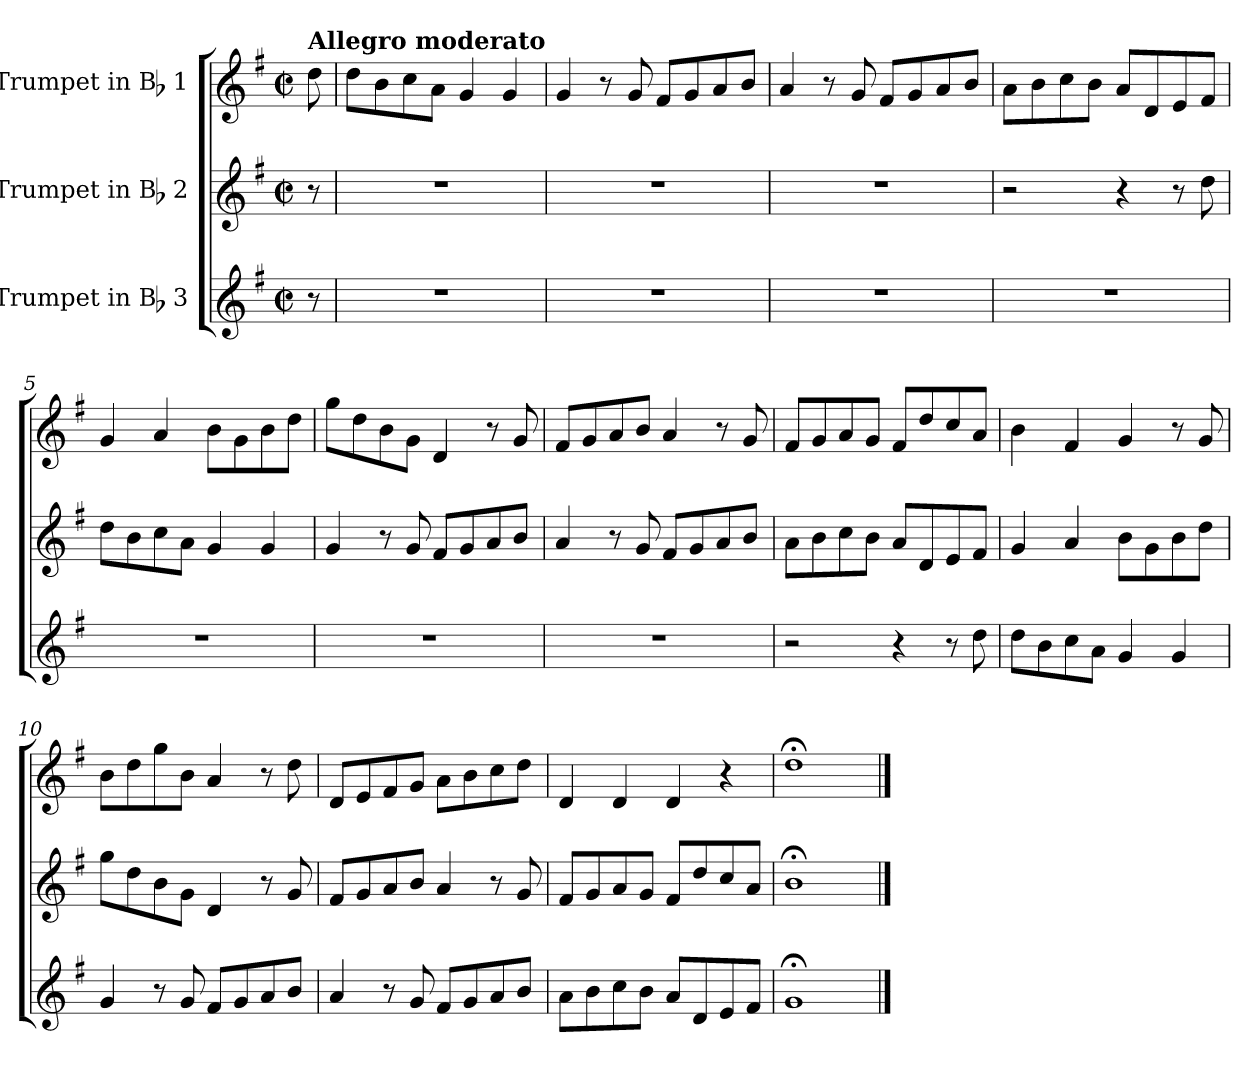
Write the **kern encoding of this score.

**kern	**kern	**kern
*part3	*part2	*part1
*staff3	*staff2	*staff1
*I"Trumpet in Bb 3	*I"Trumpet in Bb 2	*I"Trumpet in Bb 1
*clefG2	*clefG2	*clefG2
*ITrd1c2	*ITrd1c2	*ITrd1c2
*k[b-]	*k[b-]	*k[b-]
*F:	*F:	*F:
*M2/2	*M2/2	*M2/2
*met(c|)	*met(c|)	*met(c|)
*MM160	*MM160	*MM160
=	=	=
!	!	!LO:TX:a:B:t=Allegro moderato
8r	8r	8cc\
=1	=1	=1
1r	1r	8cc\L
.	.	8a\
.	.	8b-\
.	.	8g\J
.	.	4f/
.	.	4f/
=2	=2	=2
1r	1r	4f/
.	.	8r
.	.	8f/
.	.	8e/L
.	.	8f/
.	.	8g/
.	.	8a/J
=3	=3	=3
1r	1r	4g/
.	.	8r
.	.	8f/
.	.	8e/L
.	.	8f/
.	.	8g/
.	.	8a/J
=4	=4	=4
1r	2r	8g\L
.	.	8a\
.	.	8b-\
.	.	8a\J
.	4r	8g/L
.	.	8c/
.	8r	8d/
.	8cc\	8e/J
!!LO:LB:g=z
=5	=5	=5
1r	8cc\L	4f/
.	8a\	.
.	8b-\	4g/
.	8g\J	.
.	4f/	8a\L
.	.	8f\
.	4f/	8a\
.	.	8cc\J
=6	=6	=6
1r	4f/	8ff\L
.	.	8cc\
.	8r	8a\
.	8f/	8f\J
.	8e/L	4c/
.	8f/	.
.	8g/	8r
.	8a/J	8f/
=7	=7	=7
1r	4g/	8e/L
.	.	8f/
.	8r	8g/
.	8f/	8a/J
.	8e/L	4g/
.	8f/	.
.	8g/	8r
.	8a/J	8f/
=8	=8	=8
2r	8g\L	8e/L
.	8a\	8f/
.	8b-\	8g/
.	8a\J	8f/J
4r	8g/L	8e/L
.	8c/	8cc/
8r	8d/	8b-/
8cc\	8e/J	8g/J
!!LO:LB:g=z
=9	=9	=9
8cc\L	4f/	4a\
8a\	.	.
8b-\	4g/	4e/
8g\J	.	.
4f/	8a\L	4f/
.	8f\	.
4f/	8a\	8r
.	8cc\J	8f/
=10	=10	=10
4f/	8ff\L	8a\L
.	8cc\	8cc\
8r	8a\	8ff\
8f/	8f\J	8a\J
8e/L	4c/	4g/
8f/	.	.
8g/	8r	8r
8a/J	8f/	8cc\
=11	=11	=11
4g/	8e/L	8c/L
.	8f/	8d/
8r	8g/	8e/
8f/	8a/J	8f/J
8e/L	4g/	8g\L
8f/	.	8a\
8g/	8r	8b-\
8a/J	8f/	8cc\J
=12	=12	=12
8g\L	8e/L	4c/
8a\	8f/	.
8b-\	8g/	4c/
8a\J	8f/J	.
8g/L	8e/L	4c/
8c/	8cc/	.
8d/	8b-/	4r
8e/J	8g/J	.
=13	=13	=13
1f;<	1a;<	1cc;<
==	==	==
*-	*-	*-
